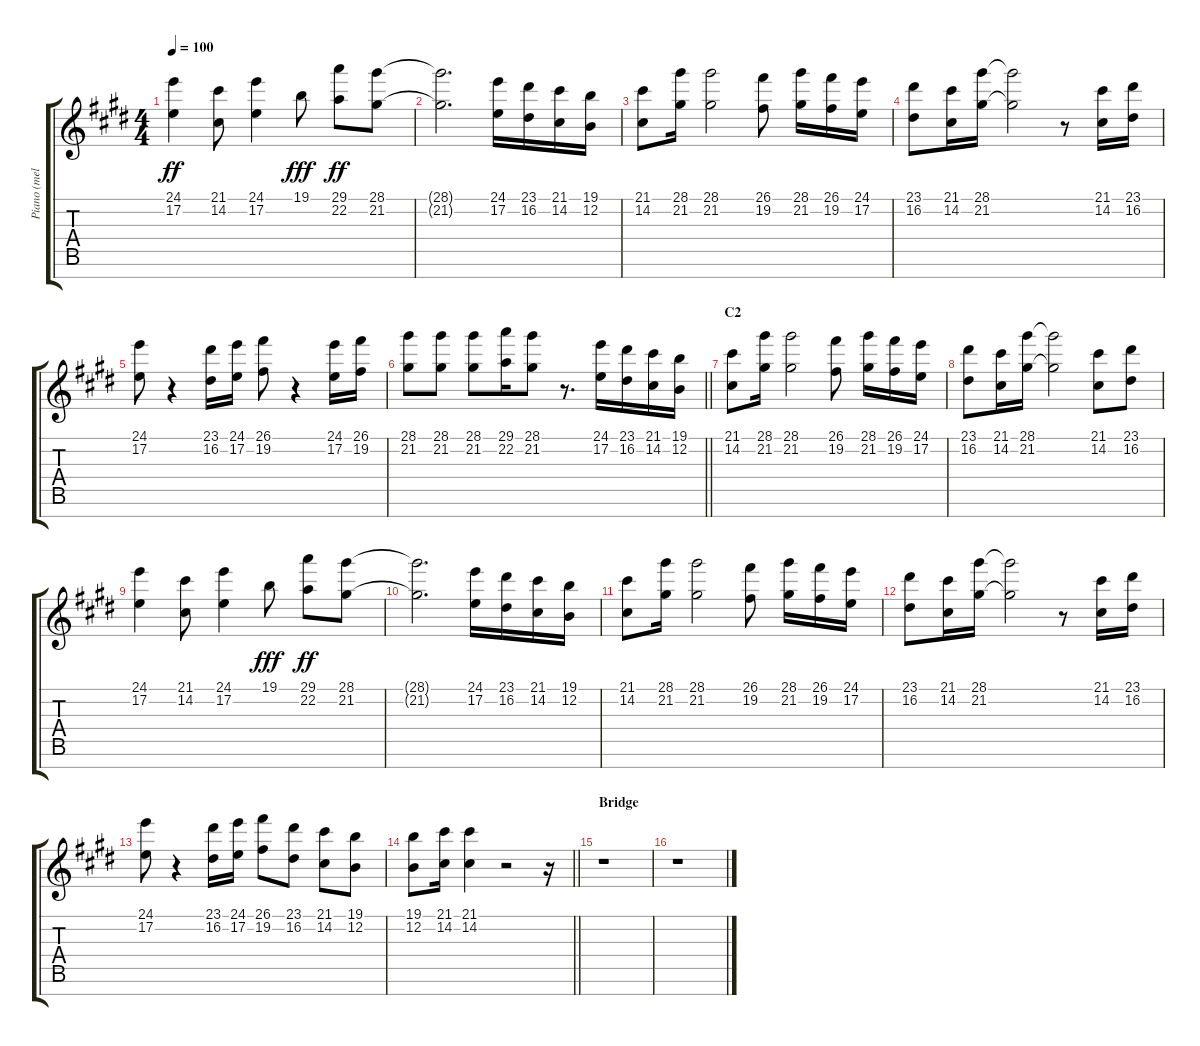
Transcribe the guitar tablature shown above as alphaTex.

\track ("Piano (melody)" "Piano (mel") {instrument acousticgrandpiano}
\staff {score tabs}
\tuning (E4 B3 G3 D3 A2 E2 B1) {hide}
\ts (4 4)
\tempo 100
\clef g2
\ks e
(24.1 17.2).4{dy ff} (21.1 14.2).8 (24.1 17.2).4 19.1.8{dy fff} (29.1 22.2).8{dy ff} (28.1 21.2).8 |
(28.1{t} 21.2{t}).2{d} (24.1 17.2).16 (23.1 16.2).16 (21.1 14.2).16 (19.1 12.2).16 |
(21.1 14.2).8 (28.1 21.2).16 (28.1 21.2).2 (26.1 19.2).8 (28.1 21.2).16 (26.1 19.2).16 (24.1 17.2).16 |
(23.1 16.2).8 (21.1 14.2).16 (28.1 21.2).16 (28.1{t} 21.2{t}).2 r.8 (21.1 14.2).16 (23.1 16.2).16 |
(24.1 17.2).8 r.4 (23.1 16.2).16 (24.1 17.2).16 (26.1 19.2).8 r.4 (24.1 17.2).16 (26.1 19.2).16 |
\barLineRight lightlight
(28.1 21.2).8 (28.1 21.2).8 (28.1 21.2).8 (29.1 22.2).16 (28.1 21.2).8 r.8{d} (24.1 17.2).16 (23.1 16.2).16 (21.1 14.2).16 (19.1 12.2).16 |
\section ("" "C2")
(21.1 14.2).8 (28.1 21.2).16 (28.1 21.2).2 (26.1 19.2).8 (28.1 21.2).16 (26.1 19.2).16 (24.1 17.2).16 |
(23.1 16.2).8 (21.1 14.2).16 (28.1 21.2).16 (28.1{t} 21.2{t}).2 (21.1 14.2).8 (23.1 16.2).8 |
(24.1 17.2).4 (21.1 14.2).8 (24.1 17.2).4 19.1.8{dy fff} (29.1 22.2).8{dy ff} (28.1 21.2).8 |
(28.1{t} 21.2{t}).2{d} (24.1 17.2).16 (23.1 16.2).16 (21.1 14.2).16 (19.1 12.2).16 |
(21.1 14.2).8 (28.1 21.2).16 (28.1 21.2).2 (26.1 19.2).8 (28.1 21.2).16 (26.1 19.2).16 (24.1 17.2).16 |
(23.1 16.2).8 (21.1 14.2).16 (28.1 21.2).16 (28.1{t} 21.2{t}).2 r.8 (21.1 14.2).16 (23.1 16.2).16 |
(24.1 17.2).8 r.4 (23.1 16.2).16 (24.1 17.2).16 (26.1 19.2).8 (23.1 16.2).8 (21.1 14.2).8 (19.1 12.2).8 |
\barLineRight lightlight
(19.1 12.2).8 (21.1 14.2).16 (21.1 14.2).4 r.2 r.16 |
\section ("" "Bridge")
r.1 |
r.1
